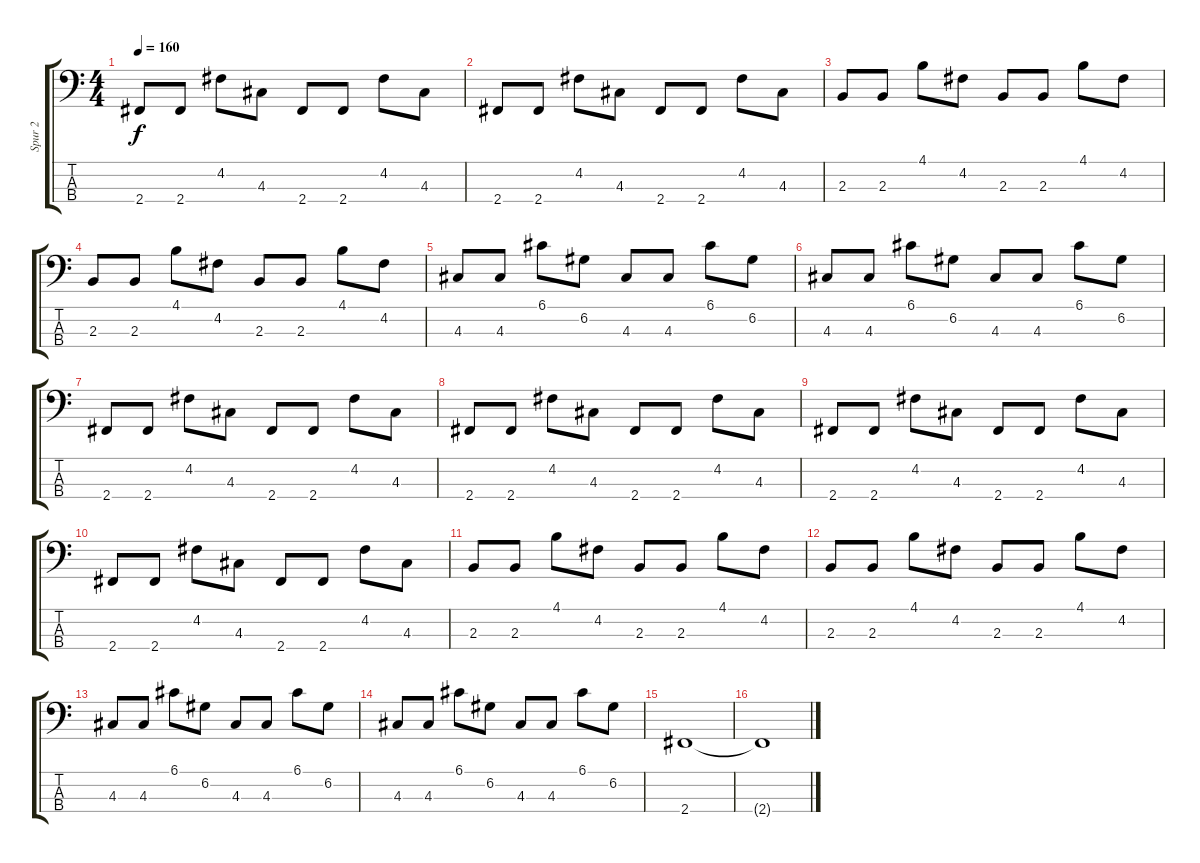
\track ("Spur 2" "Spur 2") {instrument synthbass1}
\staff {score tabs}
\tuning (G2 D2 A1 E1) {hide}
\ts (4 4)
\tempo 160
\clef f4
\ks c
2.4.8{dy f} 2.4.8 4.2.8 4.3.8 2.4.8 2.4.8 4.2.8 4.3.8 |
2.4.8 2.4.8 4.2.8 4.3.8 2.4.8 2.4.8 4.2.8 4.3.8 |
2.3.8 2.3.8 4.1.8 4.2.8 2.3.8 2.3.8 4.1.8 4.2.8 |
2.3.8 2.3.8 4.1.8 4.2.8 2.3.8 2.3.8 4.1.8 4.2.8 |
4.3.8 4.3.8 6.1.8 6.2.8 4.3.8 4.3.8 6.1.8 6.2.8 |
4.3.8 4.3.8 6.1.8 6.2.8 4.3.8 4.3.8 6.1.8 6.2.8 |
2.4.8 2.4.8 4.2.8 4.3.8 2.4.8 2.4.8 4.2.8 4.3.8 |
2.4.8 2.4.8 4.2.8 4.3.8 2.4.8 2.4.8 4.2.8 4.3.8 |
2.4.8 2.4.8 4.2.8 4.3.8 2.4.8 2.4.8 4.2.8 4.3.8 |
2.4.8 2.4.8 4.2.8 4.3.8 2.4.8 2.4.8 4.2.8 4.3.8 |
2.3.8 2.3.8 4.1.8 4.2.8 2.3.8 2.3.8 4.1.8 4.2.8 |
2.3.8 2.3.8 4.1.8 4.2.8 2.3.8 2.3.8 4.1.8 4.2.8 |
4.3.8 4.3.8 6.1.8 6.2.8 4.3.8 4.3.8 6.1.8 6.2.8 |
4.3.8 4.3.8 6.1.8 6.2.8 4.3.8 4.3.8 6.1.8 6.2.8 |
2.4.1 |
2.4{t}.1
